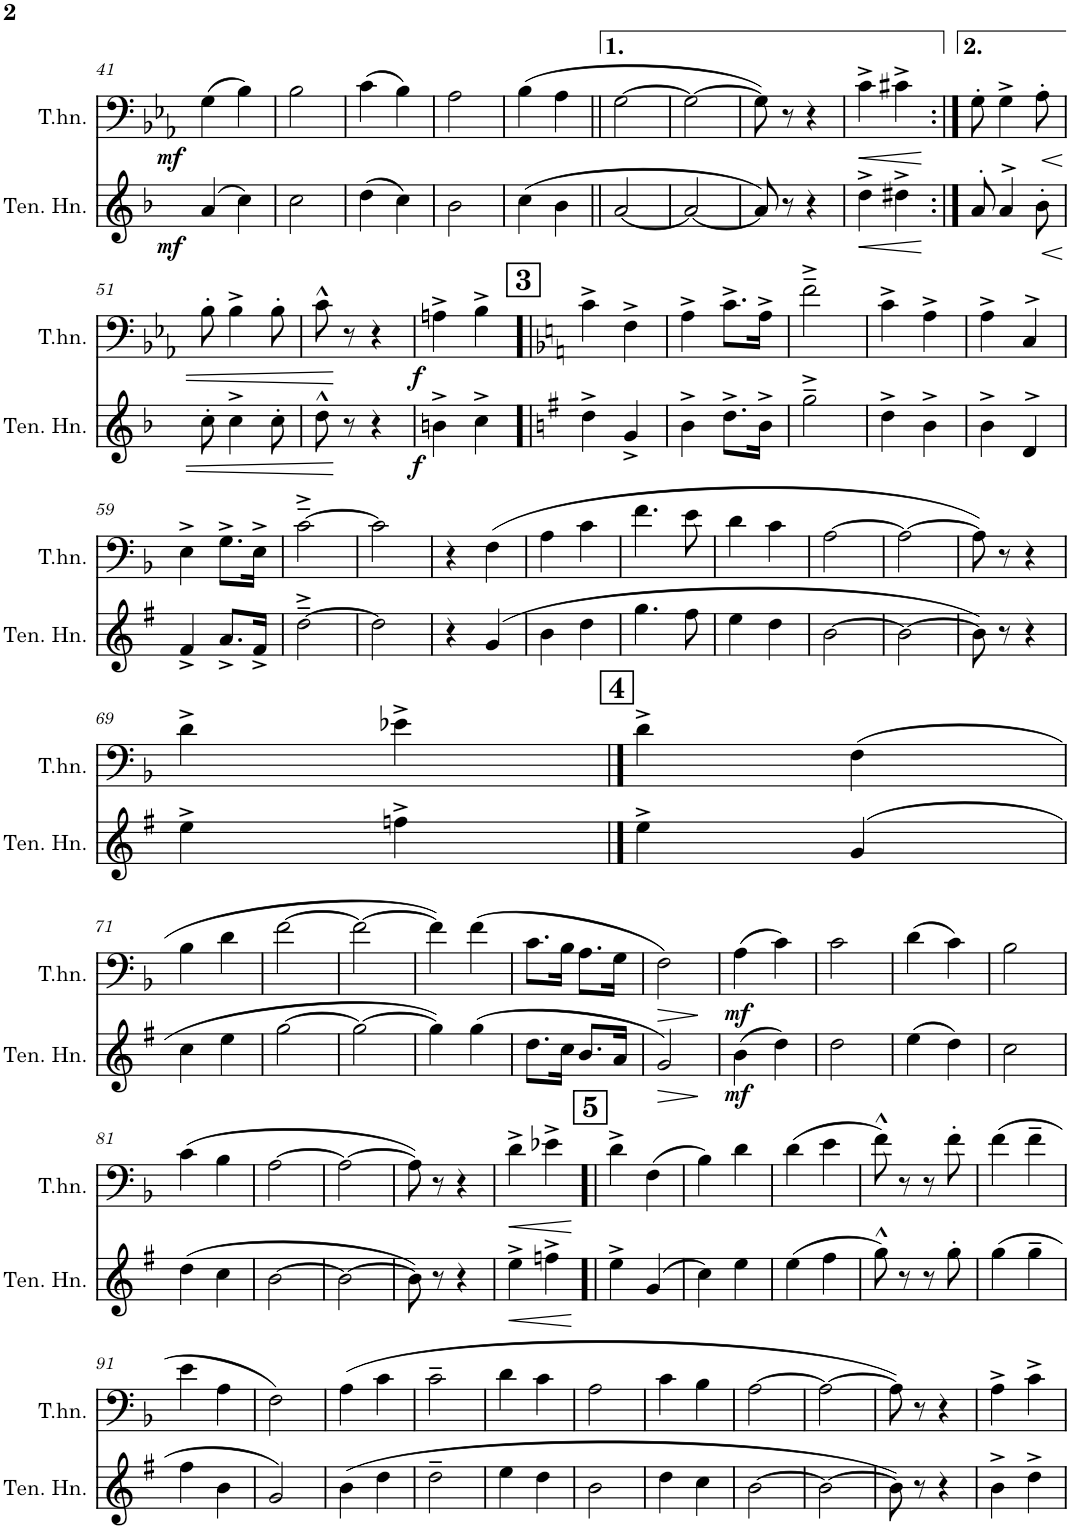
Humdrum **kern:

**kern	**dynam	**kern	**dynam
*part2	*part2	*part1	*part1
*staff2	*staff2	*staff1	*staff1
*I"Tenorhorn	*	*I"Tenorhorn	*
*I'Ten. Hn.	*	*I'T.hn.	*
!!LO:PB:g=z
*clefG2	*	*clefF4	*
*Trd4c7	*	*Trd4c7	*
*k[b-]	*	*k[b-e-a-]	*
*M2/4	*	*M2/4	*
=41	=41	=41	=41
!	!LO:DY:b	!	!LO:DY:b
(4a/	mf	(4G\	mf
4cc\)	.	4B-\)	.
=42	=42	=42	=42
2cc\	.	2B-\	.
=43	=43	=43	=43
(4dd\	.	(4c\	.
4cc\)	.	4B-\)	.
=44	=44	=44	=44
2b-\	.	2A-\	.
=45	=45	=45	=45
(>4cc\	.	(>4B-\	.
4b-\	.	4A-\	.
=46||	=46||	=46||	=46||
[2a/	.	[2G\	.
=47	=47	=47	=47
2a/_	.	2G\_	.
=48	=48	=48	=48
8a/])	.	8G\])	.
8r	.	8r	.
4r	.	4r	.
=49	=49	=49	=49
!	!LO:HP:b	!	!LO:HP:b
4dd^>\	<	4c^>\	<
4dd#X^>\	.	4c#X^>\	.
.	[	.	[
=50:|!	=50:|!	=50:|!	=50:|!
8a'>/	.	8G'>\	.
4a^>/	.	4G^>\	.
!	!LO:HP:b	!	!LO:HP:b
8b-'>\	<	8A-'>\	<
!!LO:LB:g=z
=51	=51	=51	=51
8cc'>\	.	8B-'>\	.
4cc^>\	.	4B-^>\	.
8cc'>\	.	8B-'>\	.
=52	=52	=52	=52
8dd^^\	.	8c^^\	.
8r	[	8r	[
4r	.	4r	.
=53	=53	=53	=53
!	!LO:DY:b	!	!LO:DY:b
4bn^>\	f	4An^>\	f
4cc^>\	.	4B-^>\	.
!!LO:REH:place=s1:a:B:cj:fs=14:t=3
=54!|	=54!|	=54!|	=54!|
*k[f#]	*	*k[b-]	*
4dd^>\	.	4c^>\	.
4g^/	.	4F^\	.
=55	=55	=55	=55
4b^\	.	4A^\	.
8.dd^\L	.	8.c^\L	.
16b^\Jk	.	16A^\Jk	.
=56	=56	=56	=56
2gg~^\	.	2f~^\	.
=57	=57	=57	=57
4dd^>\	.	4c^>\	.
4b^>\	.	4A^>\	.
=58	=58	=58	=58
4b^>\	.	4A^>\	.
4d^>/	.	4C^>/	.
!!LO:LB:g=z
=59	=59	=59	=59
4f#^/	.	4E^\	.
8.a^/L	.	8.G^\L	.
16f#^/Jk	.	16E^\Jk	.
=60	=60	=60	=60
[2dd~^\	.	[2c~^\	.
=61	=61	=61	=61
2dd\]	.	2c\]	.
=62	=62	=62	=62
4r	.	4r	.
(4g/	.	(4F\	.
=63	=63	=63	=63
4b\	.	4A\	.
4dd\	.	4c\	.
=64	=64	=64	=64
4.gg\	.	4.f\	.
8ff#\	.	8e\	.
=65	=65	=65	=65
4ee\	.	4d\	.
4dd\	.	4c\	.
=66	=66	=66	=66
[2b\	.	[2A\	.
=67	=67	=67	=67
2b\_	.	2A\_	.
=68	=68	=68	=68
8b\])	.	8A\])	.
8r	.	8r	.
4r	.	4r	.
!!LO:LB:g=z
=69	=69	=69	=69
4ee^\	.	4d^\	.
4ffn^\	.	4e-X^\	.
!!LO:REH:place=s1:a:B:cj:fs=14:t=4
==70	==70	==70	==70
4ee^\	.	4d^\	.
(4g/	.	(4F\	.
!!LO:LB:g=z
=71	=71	=71	=71
4cc\	.	4B-\	.
4ee\	.	4d\	.
=72	=72	=72	=72
[2gg\	.	[2f\	.
=73	=73	=73	=73
2gg\_	.	2f\_	.
=74	=74	=74	=74
4gg\])	.	4f\])	.
(4gg\	.	(4f\	.
=75	=75	=75	=75
8.dd\L	.	8.c\L	.
16cc\Jk	.	16B-\Jk	.
8.b/L	.	8.A\L	.
16a/Jk	.	16G\Jk	.
=76	=76	=76	=76
!	!LO:HP:b	!	!LO:HP:b
2g/)	>	2F\)	>
.	]	.	]
=77	=77	=77	=77
!	!LO:DY:b	!	!LO:DY:b
(4b\	mf	(4A\	mf
4dd\)	.	4c\)	.
=78	=78	=78	=78
2dd\	.	2c\	.
=79	=79	=79	=79
(4ee\	.	(4d\	.
4dd\)	.	4c\)	.
=80	=80	=80	=80
2cc\	.	2B-\	.
!!LO:LB:g=z
=81	=81	=81	=81
(4dd\	.	(4c\	.
4cc\	.	4B-\	.
=82	=82	=82	=82
[2b\	.	[2A\	.
=83	=83	=83	=83
2b\_	.	2A\_	.
=84	=84	=84	=84
8b\])	.	8A\])	.
8r	.	8r	.
4r	.	4r	.
=85	=85	=85	=85
!	!LO:HP:b	!	!LO:HP:b
4ee^\	<	4d^\	<
4ffn^\	.	4e-X^\	.
.	[	.	[
!!LO:REH:place=s1:a:B:cj:fs=14:t=5
=86!|	=86!|	=86!|	=86!|
4ee^\	.	4d^\	.
(4g/	.	(4F\	.
=87	=87	=87	=87
4cc\)	.	4B-\)	.
4ee\	.	4d\	.
=88	=88	=88	=88
(4ee\	.	(4d\	.
4ff#\	.	4e\	.
=89	=89	=89	=89
8gg^^\)	.	8f^^\)	.
8r	.	8r	.
8r	.	8r	.
8gg'\	.	8f'\	.
=90	=90	=90	=90
(4gg\	.	(4f\	.
4gg~\	.	4f~\	.
!!LO:LB:g=z
=91	=91	=91	=91
4ff#\	.	4e\	.
4b\	.	4A\	.
=92	=92	=92	=92
2g/)	.	2F\)	.
=93	=93	=93	=93
(4b\	.	(4A\	.
4dd\	.	4c\	.
=94	=94	=94	=94
2dd~\	.	2c~\	.
=95	=95	=95	=95
4ee\	.	4d\	.
4dd\	.	4c\	.
=96	=96	=96	=96
2b\	.	2A\	.
=97	=97	=97	=97
4dd\	.	4c\	.
4cc\	.	4B-\	.
=98	=98	=98	=98
[2b\	.	[2A\	.
=99	=99	=99	=99
2b\_	.	2A\_	.
=100	=100	=100	=100
8b\])	.	8A\])	.
8r	.	8r	.
4r	.	4r	.
=101	=101	=101	=101
4b^\	.	4A^\	.
4dd^\	.	4c^\	.
=	=	=	=
*-	*-	*-	*-
